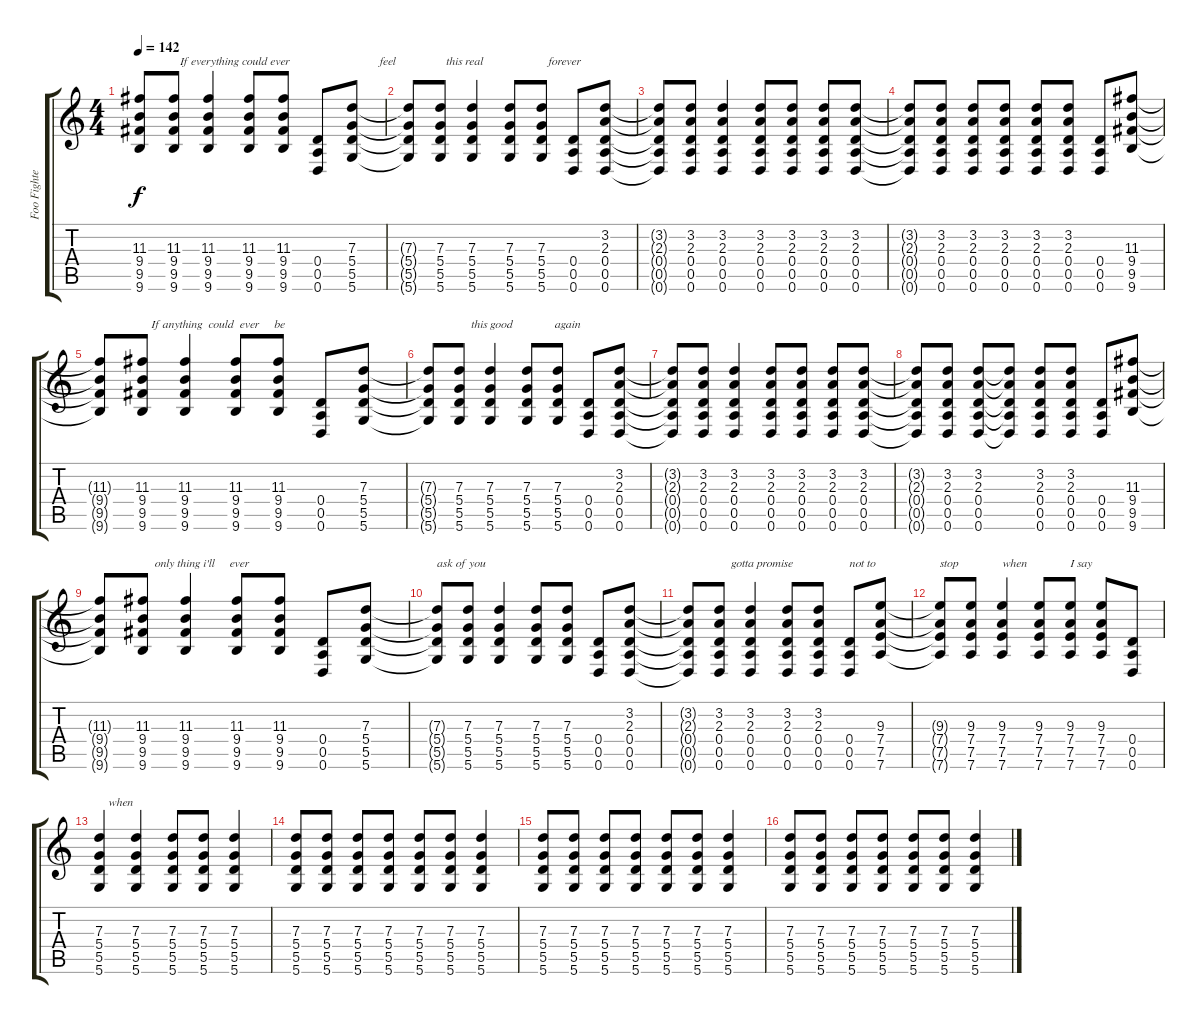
\track ("Foo Fighters" "Foo Fighte") {instrument acousticguitarsteel}
\staff {score tabs}
\tuning (E4 B3 G3 D3 A2 D2) {hide}
\ts (4 4)
\tempo 142
\clef g2
\ks c
(11.3{t} 9.4{t} 9.5{t} 9.6{t}).8{dy f} (11.3 9.4 9.5 9.6).8{txt "  If everything could ever"} (11.3 9.4 9.5 9.6).4 (11.3 9.4 9.5 9.6).8 (11.3 9.4 9.5 9.6).8 (0.4 0.5 0.6).8 (7.3 5.4 5.5 5.6).8{txt "         feel"} |
(7.3{t} 5.4{t} 5.5{t} 5.6{t}).8 (7.3 5.4 5.5 5.6).8{txt "  this real"} (7.3 5.4 5.5 5.6).4 (7.3 5.4 5.5 5.6).8 (7.3 5.4 5.5 5.6).8{txt "  forever"} (0.4 0.5 0.6).8 (3.2 2.3 0.4 0.5 0.6).8 |
(3.2{t} 2.3{t} 0.4{t} 0.5{t} 0.6{t}).8 (3.2 2.3 0.4 0.5 0.6).8 (3.2 2.3 0.4 0.5 0.6).4 (3.2 2.3 0.4 0.5 0.6).8 (3.2 2.3 0.4 0.5 0.6).8 (3.2 2.3 0.4 0.5 0.6).8 (3.2 2.3 0.4 0.5 0.6).8 |
(3.2{t} 2.3{t} 0.4{t} 0.5{t} 0.6{t}).8 (3.2 2.3 0.4 0.5 0.6).8 (3.2 2.3 0.4 0.5 0.6).8 (3.2 2.3 0.4 0.5 0.6).8 (3.2 2.3 0.4 0.5 0.6).8 (3.2 2.3 0.4 0.5 0.6).8 (0.4 0.5 0.6).8 (11.3 9.4 9.5 9.6).8 |
(11.3{t} 9.4{t} 9.5{t} 9.6{t}).8 (11.3 9.4 9.5 9.6).8{txt "   If anything  could  ever     be "} (11.3 9.4 9.5 9.6).4 (11.3 9.4 9.5 9.6).8 (11.3 9.4 9.5 9.6).8 (0.4 0.5 0.6).8 (7.3 5.4 5.5 5.6).8 |
(7.3{t} 5.4{t} 5.5{t} 5.6{t}).8 (7.3 5.4 5.5 5.6).8{txt "    this good              again"} (7.3 5.4 5.5 5.6).4 (7.3 5.4 5.5 5.6).8 (7.3 5.4 5.5 5.6).8 (0.4 0.5 0.6).8 (3.2 2.3 0.4 0.5 0.6).8 |
(3.2{t} 2.3{t} 0.4{t} 0.5{t} 0.6{t}).8 (3.2 2.3 0.4 0.5 0.6).8 (3.2 2.3 0.4 0.5 0.6).4 (3.2 2.3 0.4 0.5 0.6).8 (3.2 2.3 0.4 0.5 0.6).8 (3.2 2.3 0.4 0.5 0.6).8 (3.2 2.3 0.4 0.5 0.6).8 |
(3.2{t} 2.3{t} 0.4{t} 0.5{t} 0.6{t}).8 (3.2 2.3 0.4 0.5 0.6).8 (3.2 2.3 0.4 0.5 0.6).8 (3.2{t} 2.3{t} 0.4{t} 0.5{t} 0.6{t}).8 (3.2 2.3 0.4 0.5 0.6).8 (3.2 2.3 0.4 0.5 0.6).8 (0.4 0.5 0.6).8 (11.3 9.4 9.5 9.6).8 |
(11.3{t} 9.4{t} 9.5{t} 9.6{t}).8 (11.3 9.4 9.5 9.6).8{txt "    only thing i'll     ever"} (11.3 9.4 9.5 9.6).4 (11.3 9.4 9.5 9.6).8 (11.3 9.4 9.5 9.6).8 (0.4 0.5 0.6).8 (7.3 5.4 5.5 5.6).8 |
(7.3{t} 5.4{t} 5.5{t} 5.6{t}).8{txt "ask of you"} (7.3 5.4 5.5 5.6).8 (7.3 5.4 5.5 5.6).4 (7.3 5.4 5.5 5.6).8 (7.3 5.4 5.5 5.6).8 (0.4 0.5 0.6).8 (3.2 2.3 0.4 0.5 0.6).8 |
(3.2{t} 2.3{t} 0.4{t} 0.5{t} 0.6{t}).8 (3.2 2.3 0.4 0.5 0.6).8{txt "    gotta promise"} (3.2 2.3 0.4 0.5 0.6).4 (3.2 2.3 0.4 0.5 0.6).8 (3.2 2.3 0.4 0.5 0.6).8 (0.4 0.5 0.6).8{txt "not to"} (9.3 7.4 7.5 7.6).8 |
(9.3{t} 7.4{t} 7.5{t} 7.6{t}).8{txt "stop"} (9.3 7.4 7.5 7.6).8 (9.3 7.4 7.5 7.6).4{txt "when"} (9.3 7.4 7.5 7.6).8 (9.3 7.4 7.5 7.6).8{txt "I say"} (9.3 7.4 7.5 7.6).8 (0.4 0.5 0.6).8 |
(7.3 5.4 5.5 5.6).4{txt "   when"} (7.3 5.4 5.5 5.6).4 (7.3 5.4 5.5 5.6).8 (7.3 5.4 5.5 5.6).8 (7.3 5.4 5.5 5.6).4 |
(7.3 5.4 5.5 5.6).8 (7.3 5.4 5.5 5.6).8 (7.3 5.4 5.5 5.6).8 (7.3 5.4 5.5 5.6).8 (7.3 5.4 5.5 5.6).8 (7.3 5.4 5.5 5.6).8 (7.3 5.4 5.5 5.6).4 |
(7.3 5.4 5.5 5.6).8 (7.3 5.4 5.5 5.6).8 (7.3 5.4 5.5 5.6).8 (7.3 5.4 5.5 5.6).8 (7.3 5.4 5.5 5.6).8 (7.3 5.4 5.5 5.6).8 (7.3 5.4 5.5 5.6).4 |
(7.3 5.4 5.5 5.6).8 (7.3 5.4 5.5 5.6).8 (7.3 5.4 5.5 5.6).8 (7.3 5.4 5.5 5.6).8 (7.3 5.4 5.5 5.6).8 (7.3 5.4 5.5 5.6).8 (7.3 5.4 5.5 5.6).4
